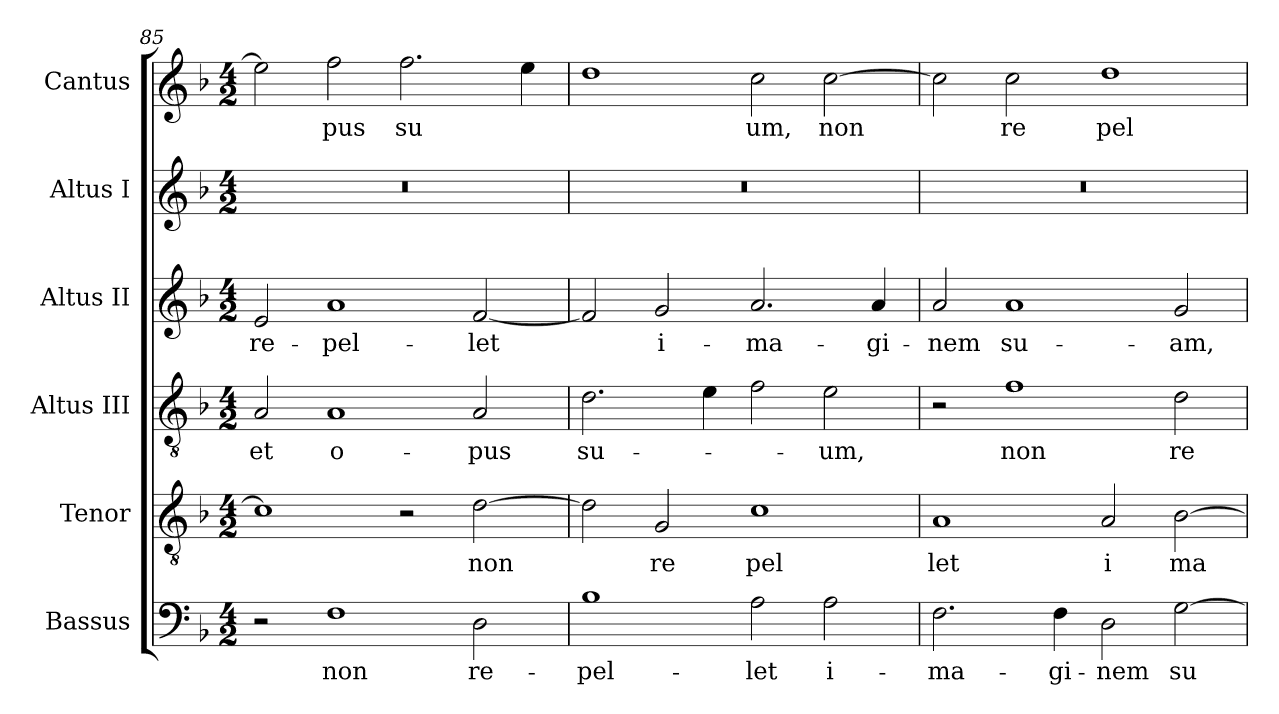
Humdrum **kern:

**kern	**text	**kern	**text	**kern	**text	**kern	**text	**kern	**kern	**text
*part6	*part6	*part5	*part5	*part4	*part4	*part3	*part3	*part2	*part1	*part1
*staff6	*staff6	*staff5	*staff5	*staff4	*staff4	*staff3	*staff3	*staff2	*staff1	*staff1
*I"Bassus	*	*I"Tenor	*	*I"Altus III	*	*I"Altus II	*	*I"Altus I	*I"Cantus	*
*I'Bassus	*	*I'Tenor	*	*I'Altus III	*	*I'Altus II	*	*I'Altus I	*I'Cantus	*
!!LO:PB:g=z
*clefF4	*	*clefGv2	*	*clefGv2	*	*clefG2	*	*clefG2	*clefG2	*
*ITrd-3c-5	*	*ITrd-3c-5	*	*ITrd-3c-5	*	*ITrd-3c-5	*	*	*ITrd-3c-5	*
*k[b-e-]	*	*k[b-e-]	*	*k[b-e-]	*	*k[b-e-]	*	*k[b-]	*k[b-e-]	*
*B-:	*	*B-:	*	*B-:	*	*B-:	*	*F:	*B-:	*
*M4/2	*	*M4/2	*	*M4/2	*	*M4/2	*	*M4/2	*M4/2	*
=85	=85	=85	=85	=85	=85	=85	=85	=85	=85	=85
!	!	!	!	!	!LO:LY:b:cj	!	!LO:LY:b:cj	!	!	!
2r	.	1f]	.	2d/	-et	2a/	re-	0r	2aa\]	.
!	!LO:LY:b:cj	!	!	!	!LO:LY:b:cj	!	!LO:LY:b:cj	!	!	!LO:LY:b:cj
1B-	non	.	.	1d	o-	1dd	-pel-	.	2bb-\	pus
!	!	!	!	!	!	!	!	!	!	!LO:LY:b:cj
.	.	2r	.	.	.	.	.	.	2.bb-\	su
!	!LO:LY:b:cj	!	!LO:LY:b	!	!LO:LY:b:cj	!	!LO:LY:b	!	!	!
2G\	re-	[>2g\	non	2d/	-pus	[<2b-/	-let	.	.	.
.	.	.	.	.	.	.	.	.	4aa\	.
=86	=86	=86	=86	=86	=86	=86	=86	=86	=86	=86
!	!LO:LY:b:cj	!	!	!	!LO:LY:b:cj	!	!	!	!	!
1e-	-pel-	2g\]	.	2.g\	su-	2b-/]	.	0r	1gg	.
!	!	!	!LO:LY:b:cj	!	!	!	!LO:LY:b:cj	!	!	!
.	.	2c/	re	.	.	2cc/	i-	.	.	.
.	.	.	.	4a\	.	.	.	.	.	.
!	!LO:LY:b:cj	!	!LO:LY:b:cj	!	!	!	!LO:LY:b:cj	!	!	!LO:LY:b:cj
2d\	-let	1f	pel	2b-\	.	2.dd/	-ma-	.	2ff\	um,
!	!LO:LY:b:cj	!	!	!	!LO:LY:b:cj	!	!	!	!	!LO:LY:b
2d\	i-	.	.	2a\	-um,	.	.	.	[>2ff\	non
!	!	!	!	!	!	!	!LO:LY:b:cj	!	!	!
.	.	.	.	.	.	4dd/	-gi-	.	.	.
=87	=87	=87	=87	=87	=87	=87	=87	=87	=87	=87
!	!LO:LY:b:cj	!	!LO:LY:b:cj	!	!	!	!LO:LY:b:cj	!	!	!
2.B-\	-ma-	1d	let	2r	.	2dd/	-nem	0r	2ff\]	.
!	!	!	!	!	!LO:LY:b:cj	!	!LO:LY:b:cj	!	!	!LO:LY:b:cj
.	.	.	.	1b-	non	1dd	su-	.	2ff\	re
!	!LO:LY:b:cj	!	!	!	!	!	!	!	!	!
4B-\	-gi-	.	.	.	.	.	.	.	.	.
!	!LO:LY:b:cj	!	!LO:LY:b:cj	!	!	!	!	!	!	!LO:LY:b:cj
2G\	-nem	2d/	i	.	.	.	.	.	1gg	pel
!	!LO:LY:b:cj	!	!LO:LY:b	!	!LO:LY:b:cj	!	!LO:LY:b:cj	!	!	!
[>2c\	su-	[>2e-\	ma	2g\	re-	2cc/	-am,	.	.	.
=	=	=	=	=	=	=	=	=	=	=
*-	*-	*-	*-	*-	*-	*-	*-	*-	*-	*-
